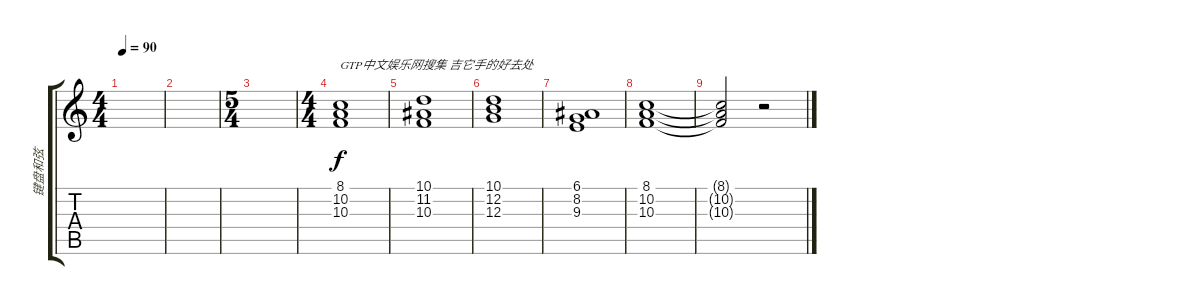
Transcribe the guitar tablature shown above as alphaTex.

\track ("键盘和弦" "键盘和弦") {instrument stringensemble1}
\staff {score tabs}
\tuning (E4 B3 G3 D3 A2 E2) {hide}
\ts (4 4)
\tempo 90
\clef g2
\ks c
|
|
\ts (5 4)
|
\ts (4 4)
(8.1 10.2 10.3).1{txt "GTP中文娱乐网搜集 吉它手的好去处"} |
(10.1 11.2 10.3).1 |
(10.1 12.2 12.3).1 |
(6.1 8.2 9.3).1 |
(8.1 10.2 10.3).1 |
(8.1{t} 10.2{t} 10.3{t}).2 r.2
